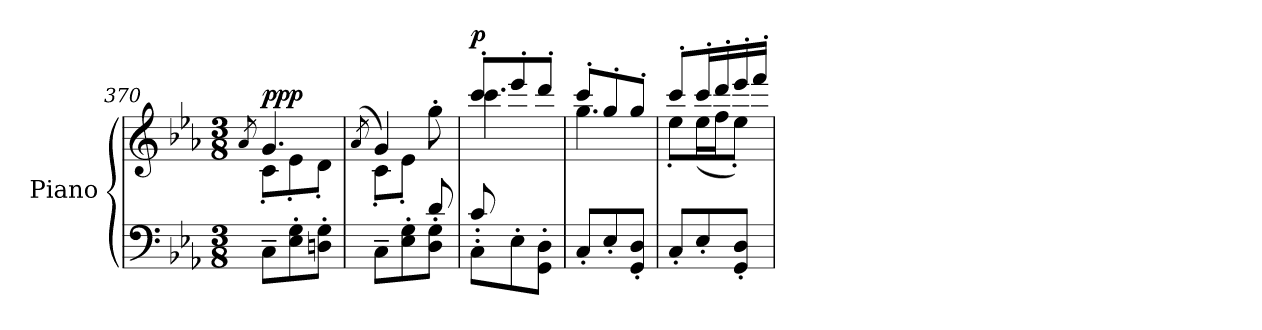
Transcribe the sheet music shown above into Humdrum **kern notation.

**kern	**kern	**dynam
*part1	*part1	*part1
*staff2	*staff1	*staff1/2
*I"Piano	*	*
*I'Pno.	*	*
*clefF4	*clefG2	*
*k[b-e-a-]	*k[b-e-a-]	*
*M3/8	*M3/8	*
=370	=370	=370
.	8qa-/	.
*	*^	*
!	!	!	!LO:DY:a
!	!	!	!LO:DY:n=1:b
8C~\L	4.g/	8c'\L	p pp
8E-\' 8G\'	.	8e-'\	.
8Dn\' 8G\'J	.	8d'\J	.
=371	=371	=371	=371
.	(>8qa-/	.	.
*^	*	*	*
8C~\L	4ryy	4g/)	8c'\L	.
8E-\' 8G\'	.	.	8e-'\J	.
!	!	!	!	!LO:DY:b=2
!	!	!	!	!LO:DY:n=1:a
8D\' 8G\'J	8d'/	8gg'\	8reyy	p mf
=372	=372	=372	=372	=372
!	!	!	!	!LO:DY:a
8C'\L	8c'/	8ccc'/L	4.ccc\	p
8E-'\	4ryy	8eee-'/	.	.
8GG\' 8D\'J	.	8ddd'/J	.	.
*v	*v	*	*	*
=373	=373	=373	=373
8C'/L	8ccc'/L	4.gg\	.
8E-'/	8gg'/	.	.
8GG/' 8D/'J	8gg'/J	.	.
=374	=374	=374	=374
8C'/L	8ccc'/L	8ee-'\L	.
8E-'/	16ccc'/L	(<16ee-\L	.
.	16ddd'/	16ff\J	.
8GG/' 8D/'J	16eee-'/	8ee-'\J)	.
.	16fff'/JJ	.	.
*	*v	*v	*
=	=	=
*-	*-	*-
